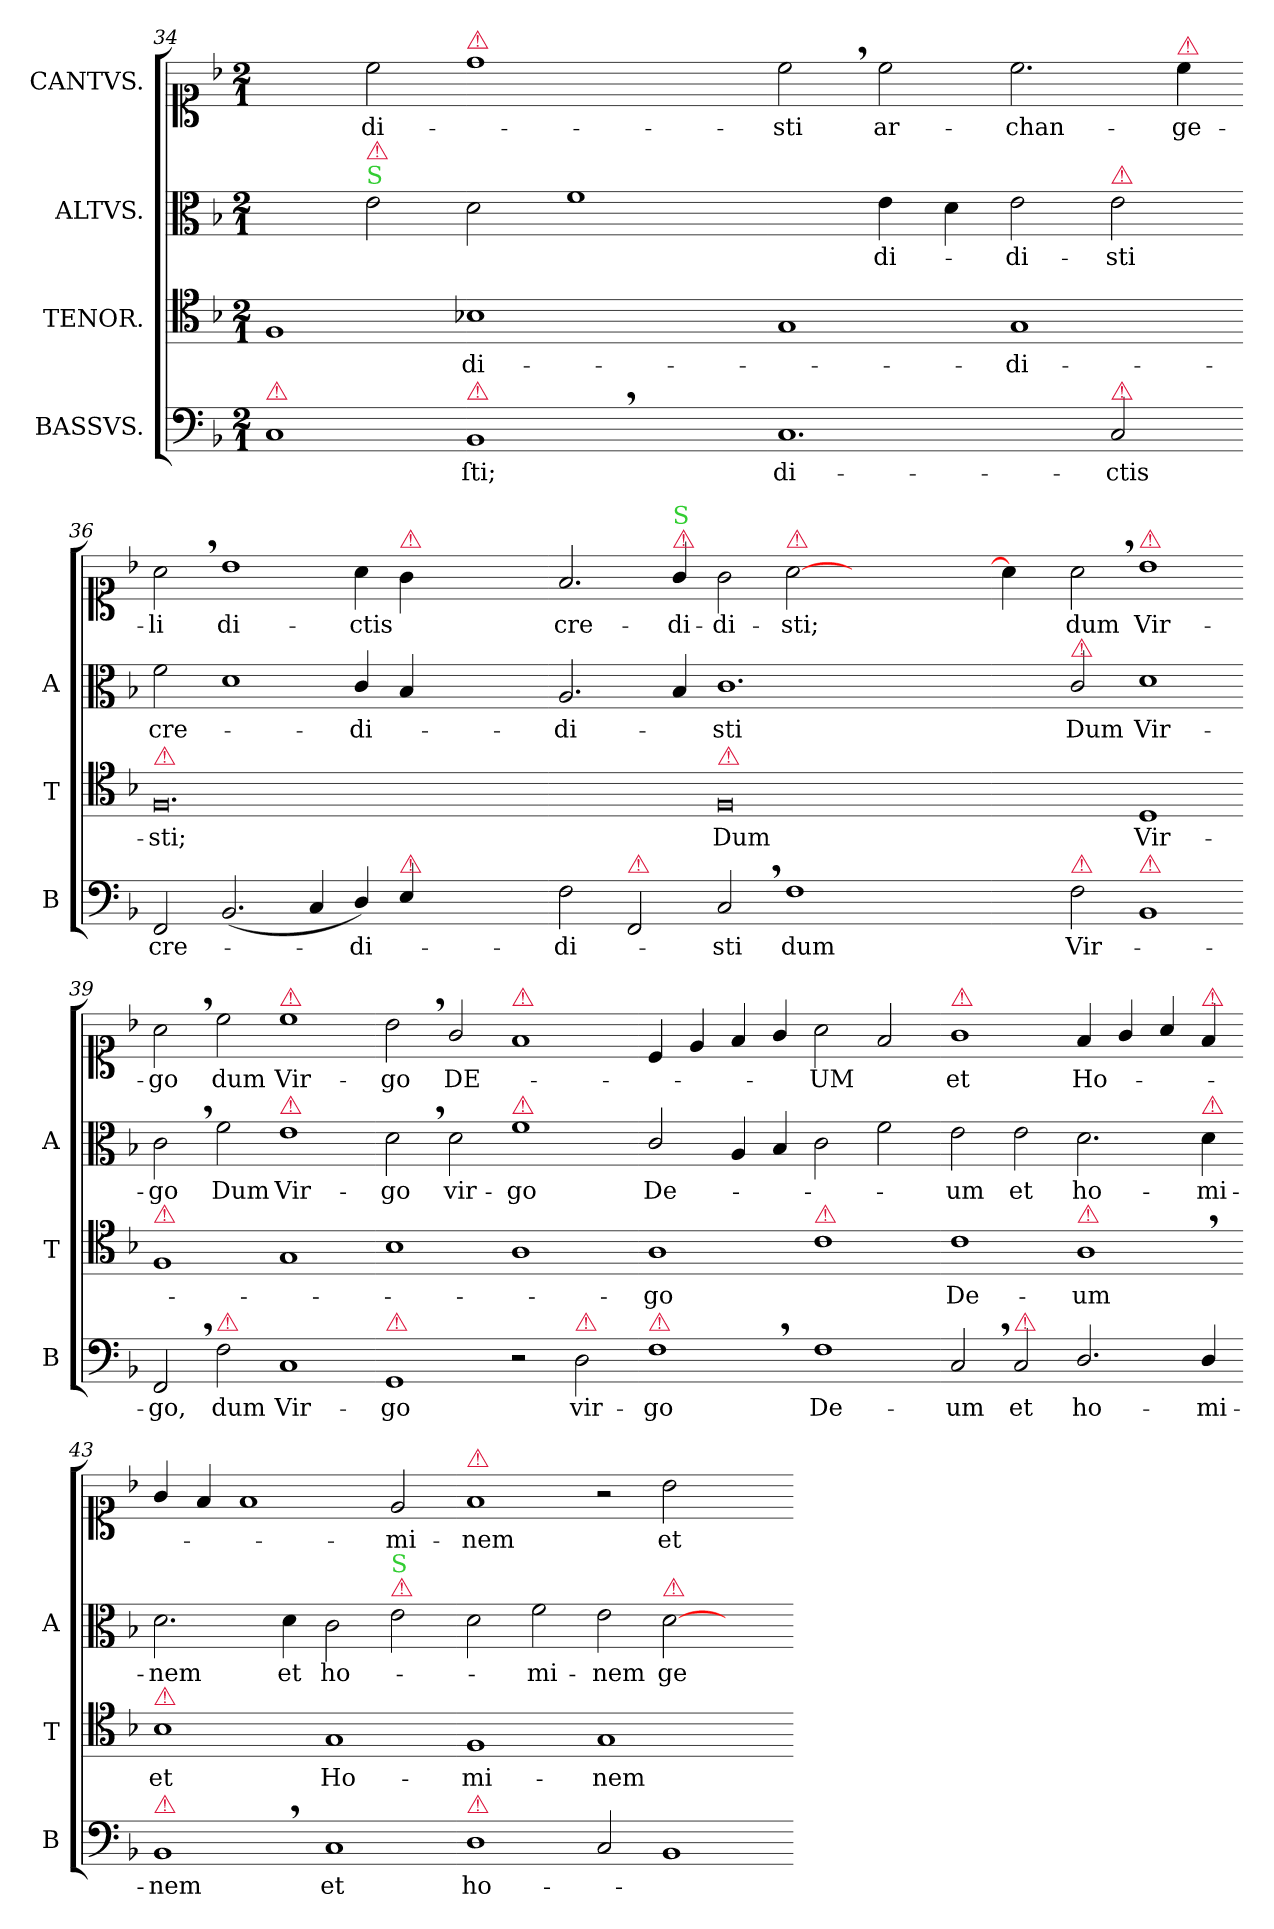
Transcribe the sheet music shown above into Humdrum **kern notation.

**kern	**text	**kern	**text	**kern	**text	**kern	**text
*part4	*part4	*part3	*part3	*part2	*part2	*part1	*part1
*staff4	*staff4	*staff3	*staff3	*staff2	*staff2	*staff1	*staff1
*I"BASSVS.	*	*I"TENOR.	*	*I"ALTVS.	*	*I"CANTVS.	*
*I'B	*	*I'T	*	*I'A	*	*	*
*clefF4	*	*clefC4	*	*clefC3	*	*clefC1	*
*k[b-]	*	*k[b-]	*	*k[b-]	*	*k[b-]	*
*M2/1	*	*M2/1	*	*M2/1	*	*M2/1	*
=34	=34	=34	=34	=34	=34	=34	=34
!LO:TX:a:color=crimson:t=⚠	!	!	!	!	!	!	!
1C	.	1F	.	2ryy	.	2ryy	.
!	!	!	!	!LO:TX:a:color=limegreen:t=S	!	!	!
!	!	!	!	!LO:TX:a:color=crimson:t=⚠	!	!	!
.	.	.	.	2e\	.	2cc\	-di-
!	!	!	!	!	!	!LO:TX:a:color=crimson:t=⚠	!
!LO:TX:a:color=crimson:t=⚠	!	!	!	!	!	!	!
1BB-,	-ſti;	1B-X	-di-	2d\	.	1dd	.
.	.	.	.	1f\	.	.	.
2ryy	.	2ryy	.	.	.	2ryy	.
=35-	=35-	=35-	=35-	=35-	=35-	=35-	=35-
1.C	di-	1G	.	2ryy	.	2cc,\	-sti
.	.	.	.	4e\	-di-	2cc\	ar-
.	.	.	.	4d\	.	.	.
.	.	1G	-di-	2e\	-di-	2.cc\	-chan-
!	!	!	!	!LO:TX:a:color=crimson:t=⚠	!	!	!
!LO:TX:a:color=crimson:t=⚠	!	!	!	!	!	!	!
2C/	-ctis	.	.	2e\	-sti	.	.
!	!	!	!	!	!	!LO:TX:a:color=crimson:t=⚠	!
.	.	.	.	.	.	4cc\	-ge-
=36-	=36-	=36-	=36-	=36-	=36-	=36-	=36-
!	!	!LO:TX:a:color=crimson:t=⚠	!	!	!	!	!
2FF/	cre-	0.F	-sti;	2f\	cre-	2a,\	-li
(<2.BB-/	.	.	.	1d	.	1b-	di-
4C/	.	.	.	.	.	.	.
4D/)	-di-	.	.	4c/	-di-	4a\	-ctis
!	!	!	!	!	!	!LO:TX:a:color=crimson:t=⚠	!
!LO:TX:a:color=crimson:t=⚠	!	!	!	!	!	!	!
4E/	.	.	.	4B-/	.	4g\	.
1ryy	.	.	.	1ryy	.	1ryy	.
=37-	=37-	=37-	=37-	=37-	=37-	=37-	=37-
2F\	-di-	1ryy	.	2.A/	-di-	2.f/	cre-
!LO:TX:a:color=crimson:t=⚠	!	!	!	!	!	!	!
2FF/	.	.	.	.	.	.	.
!	!	!	!	!	!	!LO:TX:a:color=crimson:t=⚠	!
!	!	!	!	!	!	!LO:TX:a:color=limegreen:t=S	!
.	.	.	.	4B-/	.	4g/	-di-
!	!	!LO:TX:a:color=crimson:t=⚠	!	!	!	!	!
2C,/	-sti	0F	Dum	1.c	-sti	2g\	-di-
!	!	!	!	!	!	!LO:TX:a:color=crimson:t=⚠	!
1F\	dum	.	.	.	.	[2a\	-sti;
.	.	.	.	.	.	1ryy	.
2ryy	.	.	.	2ryy	.	.	.
=38-	=38-	=38-	=38-	=38-	=38-	=38-	=38-
!	!	!	!	!	!	!LO:N:vis=4	!
2ryy	.	1ryy	.	2ryy	.	2a!\]	.
!	!	!	!	!LO:TX:a:color=crimson:t=⚠	!	!	!
!LO:TX:a:color=crimson:t=⚠	!	!	!	!	!	!	!
2F\	Vir-	.	.	2c/	Dum	2a,\	dum
!	!	!	!	!	!	!LO:TX:a:color=crimson:t=⚠	!
!LO:TX:a:color=crimson:t=⚠	!	!	!	!	!	!	!
1BB-	.	1D	Vir-	1d	Vir-	1b-	Vir-
=39-	=39-	=39-	=39-	=39-	=39-	=39-	=39-
!	!	!LO:TX:a:color=crimson:t=⚠	!	!	!	!	!
2FF,/	-go,	1F	.	2c,\	-go	2a,\	-go
!LO:TX:a:color=crimson:t=⚠	!	!	!	!	!	!	!
!	!	!	!	!	!LO:LY:i	!	!LO:LY:i
2F\	dum	.	.	2f\	Dum	2cc\	dum
!	!	!	!	!	!	!LO:TX:a:color=crimson:t=⚠	!
!	!	!	!	!LO:TX:a:color=crimson:t=⚠	!	!	!
!	!	!	!	!	!LO:LY:i	!	!LO:LY:i
1C	Vir-	1G	.	1e	Vir-	1cc	Vir-
=40-	=40-	=40-	=40-	=40-	=40-	=40-	=40-
!LO:TX:a:color=crimson:t=⚠	!	!	!	!	!	!	!
!	!	!	!	!	!LO:LY:i	!	!LO:LY:i
1GG	-go	1B-	.	2d,\	-go	2b-,\	-go
.	.	.	.	2d\	vir-	2g/	DE-
!	!	!	!	!	!	!LO:TX:a:color=crimson:t=⚠	!
!	!	!	!	!LO:TX:a:color=crimson:t=⚠	!	!	!
2r	.	1A	.	1f	-go	1f	.
!LO:TX:a:color=crimson:t=⚠	!	!	!	!	!	!	!
2D\	vir-	.	.	.	.	.	.
=41-	=41-	=41-	=41-	=41-	=41-	=41-	=41-
!LO:TX:a:color=crimson:t=⚠	!	!	!	!	!	!	!
1F,	-go	1A	-go	2c/	De-	4c/	.
.	.	.	.	.	.	4e/	.
.	.	.	.	4A/	.	4f/	.
.	.	.	.	4B-/	.	4g/	.
!	!	!LO:TX:a:color=crimson:t=⚠	!	!	!	!	!
1F	De-	1c	.	2c\	.	2a\	-UM
.	.	.	.	2f\	.	2f/	.
=42-	=42-	=42-	=42-	=42-	=42-	=42-	=42-
!	!	!	!	!	!	!LO:TX:a:color=crimson:t=⚠	!
2C,/	-um	1c	De-	2e\	-um	1g	et
!LO:TX:a:color=crimson:t=⚠	!	!	!	!	!	!	!
2C/	et	.	.	2e\	et	.	.
!	!	!LO:TX:a:color=crimson:t=⚠	!	!	!	!	!
2.D/	ho-	1A,	-um	2.d\	ho-	4f/	Ho-
.	.	.	.	.	.	4g/	.
.	.	.	.	.	.	4a/	.
!	!	!	!	!	!	!LO:TX:a:color=crimson:t=⚠	!
!	!	!	!	!LO:TX:a:color=crimson:t=⚠	!	!	!
4D/	-mi-	.	.	4d\	-mi-	4f/	.
=43-	=43-	=43-	=43-	=43-	=43-	=43-	=43-
!	!	!LO:TX:a:color=crimson:t=⚠	!	!	!	!	!
!LO:TX:a:color=crimson:t=⚠	!	!	!	!	!	!	!
1BB-,	-nem	1B-	et	2.d\	-nem	4g/	.
.	.	.	.	.	.	4f/	.
.	.	.	.	.	.	1f	.
.	.	.	.	4d\	et	.	.
1C	et	1G	Ho-	2c\	ho-	.	.
!	!	!	!	!LO:TX:a:color=crimson:t=⚠	!	!	!
!	!	!	!	!LO:TX:a:color=limegreen:t=S	!	!	!
.	.	.	.	2e\	.	2e/	-mi-
=44-	=44-	=44-	=44-	=44-	=44-	=44-	=44-
!	!	!	!	!	!	!LO:TX:a:color=crimson:t=⚠	!
!LO:TX:a:color=crimson:t=⚠	!	!	!	!	!	!	!
1D	ho-	1F	-mi-	2d\	.	1f	-nem
.	.	.	.	2f\	-mi-	.	.
2C/	.	1G	-nem	2e\	-nem	2r	.
!	!	!	!	!LO:TX:a:color=crimson:t=⚠	!	!	!
1BB-/	.	.	.	[2d\	ge-	2b-\	et
.	.	2ryy	.	2ryy	.	2ryy	.
=-	=-	=-	=-	=-	=-	=-	=-
*-	*-	*-	*-	*-	*-	*-	*-
